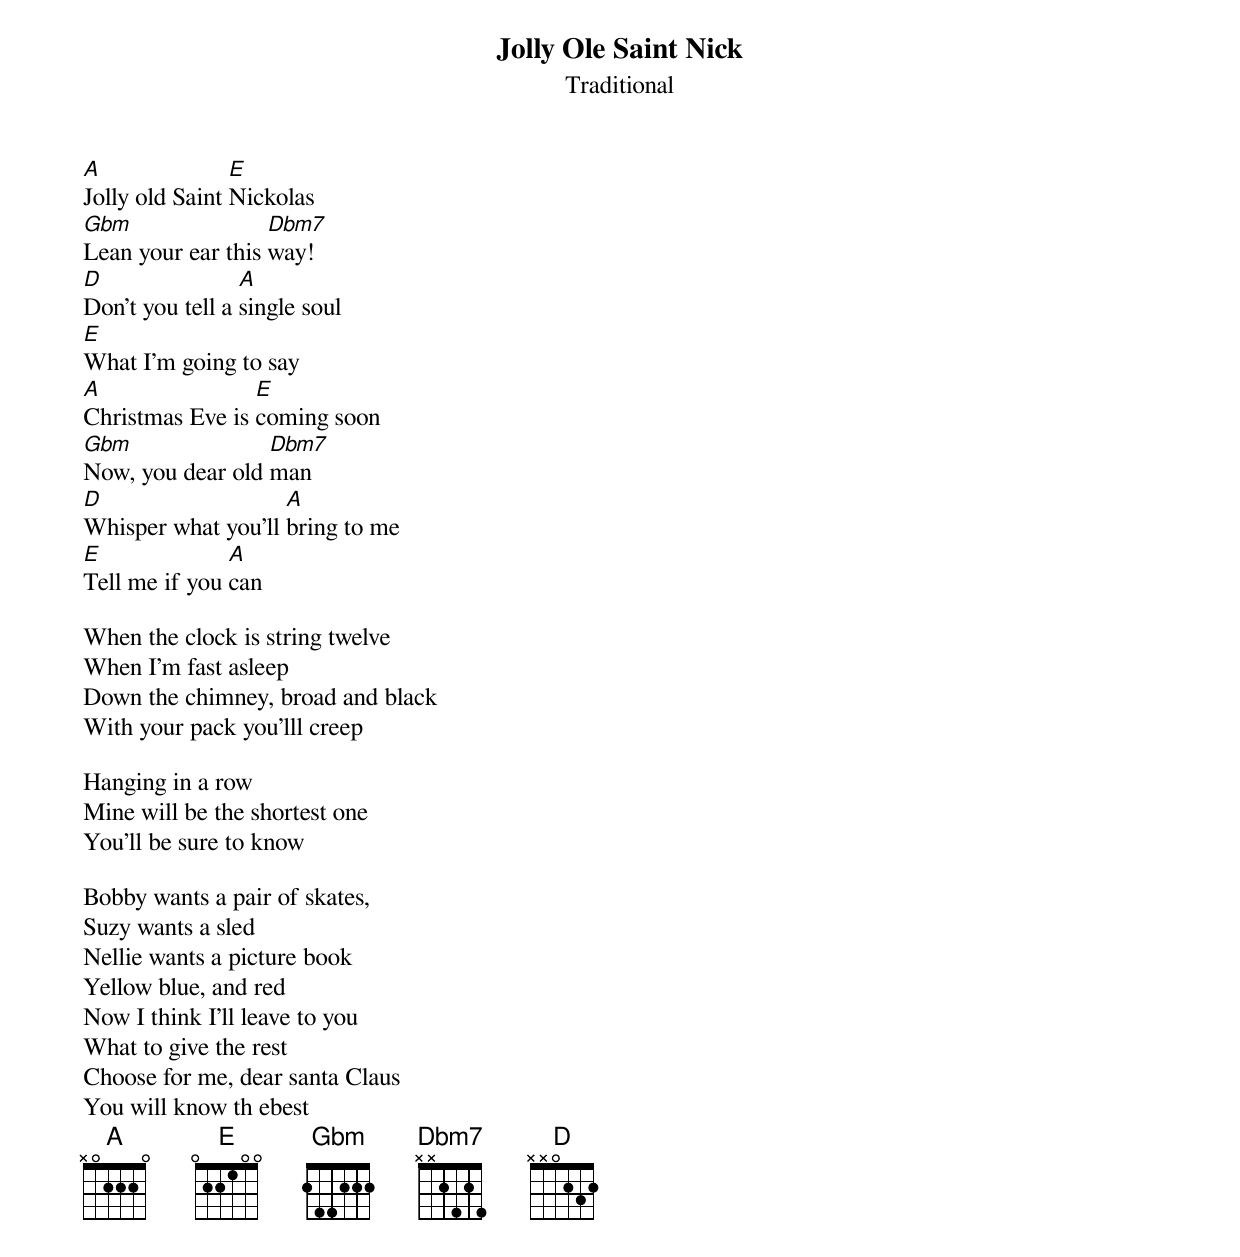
{title:Jolly Ole Saint Nick}
{subtitle:Traditional}
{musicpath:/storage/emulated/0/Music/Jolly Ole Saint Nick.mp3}
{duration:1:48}
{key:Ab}

[A]Jolly old Saint [E]Nickolas
[Gbm]Lean your ear this [Dbm7]way!
[D]Don't you tell a [A]single soul
[E]What I'm going to say
[A]Christmas Eve is [E]coming soon
[Gbm]Now, you dear old [Dbm7]man
[D]Whisper what you'll [A]bring to me
[E]Tell me if you [A]can

When the clock is string twelve
When I'm fast asleep
Down the chimney, broad and black
With your pack you'lll creep

Hanging in a row
Mine will be the shortest one
You'll be sure to know

Bobby wants a pair of skates,
Suzy wants a sled
Nellie wants a picture book
Yellow blue, and red
Now I think I'll leave to you
What to give the rest
Choose for me, dear santa Claus
You will know th ebest
